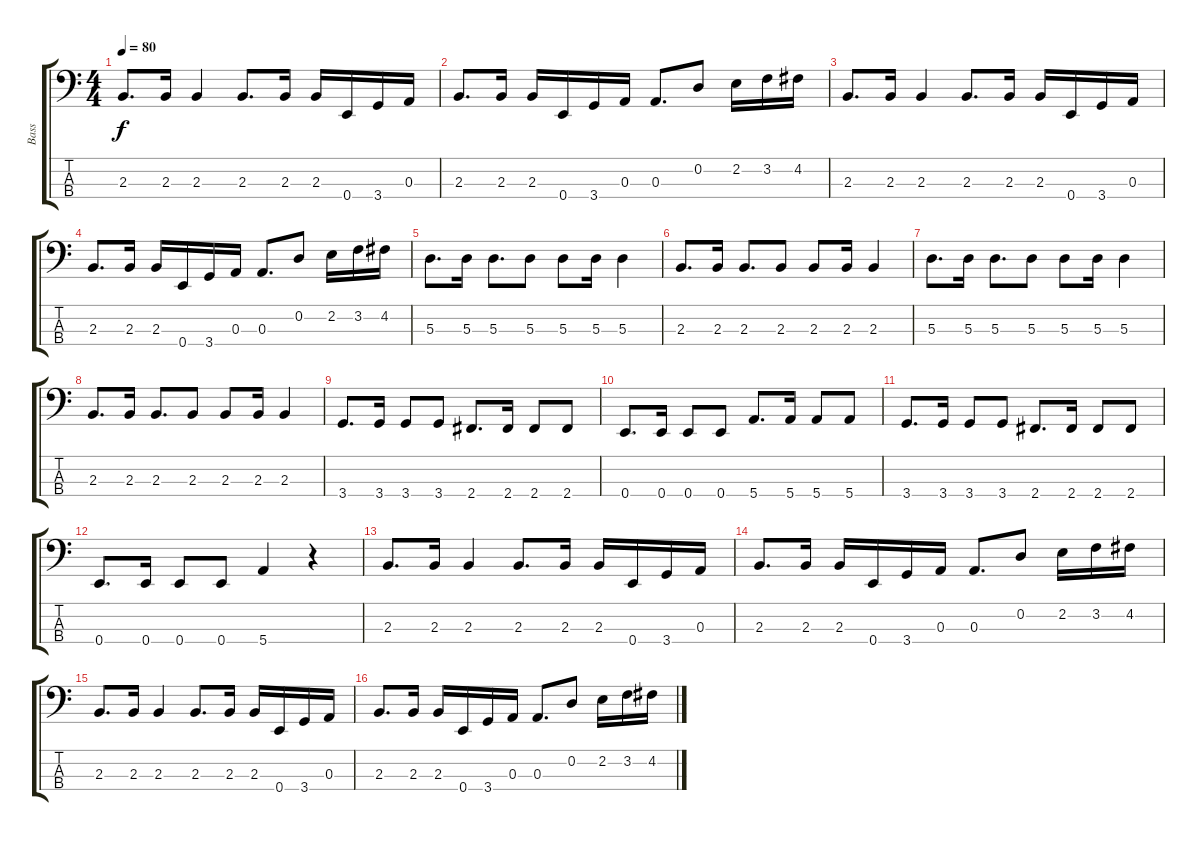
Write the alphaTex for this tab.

\track ("Bass" "Bass") {instrument electricbassfinger}
\staff {score tabs}
\tuning (G2 D2 A1 E1) {hide}
\ts (4 4)
\tempo 80
\clef f4
\ks c
2.3.8{d dy f} 2.3.16 2.3.4 2.3.8{d} 2.3.16 2.3.16 0.4.16 3.4.16 0.3.16 |
2.3.8{d} 2.3.16 2.3.16 0.4.16 3.4.16 0.3.16 0.3.8{d} 0.2.8 2.2.16 3.2.16 4.2.16 |
2.3.8{d} 2.3.16 2.3.4 2.3.8{d} 2.3.16 2.3.16 0.4.16 3.4.16 0.3.16 |
2.3.8{d} 2.3.16 2.3.16 0.4.16 3.4.16 0.3.16 0.3.8{d} 0.2.8 2.2.16 3.2.16 4.2.16 |
5.3.8{d} 5.3.16 5.3.8{d} 5.3.8 5.3.8 5.3.16 5.3.4 |
2.3.8{d} 2.3.16 2.3.8{d} 2.3.8 2.3.8 2.3.16 2.3.4 |
5.3.8{d} 5.3.16 5.3.8{d} 5.3.8 5.3.8 5.3.16 5.3.4 |
2.3.8{d} 2.3.16 2.3.8{d} 2.3.8 2.3.8 2.3.16 2.3.4 |
3.4.8{d} 3.4.16 3.4.8 3.4.8 2.4.8{d} 2.4.16 2.4.8 2.4.8 |
0.4.8{d} 0.4.16 0.4.8 0.4.8 5.4.8{d} 5.4.16 5.4.8 5.4.8 |
3.4.8{d} 3.4.16 3.4.8 3.4.8 2.4.8{d} 2.4.16 2.4.8 2.4.8 |
0.4.8{d} 0.4.16 0.4.8 0.4.8 5.4.4 r.4 |
2.3.8{d} 2.3.16 2.3.4 2.3.8{d} 2.3.16 2.3.16 0.4.16 3.4.16 0.3.16 |
2.3.8{d} 2.3.16 2.3.16 0.4.16 3.4.16 0.3.16 0.3.8{d} 0.2.8 2.2.16 3.2.16 4.2.16 |
2.3.8{d} 2.3.16 2.3.4 2.3.8{d} 2.3.16 2.3.16 0.4.16 3.4.16 0.3.16 |
2.3.8{d} 2.3.16 2.3.16 0.4.16 3.4.16 0.3.16 0.3.8{d} 0.2.8 2.2.16 3.2.16 4.2.16
